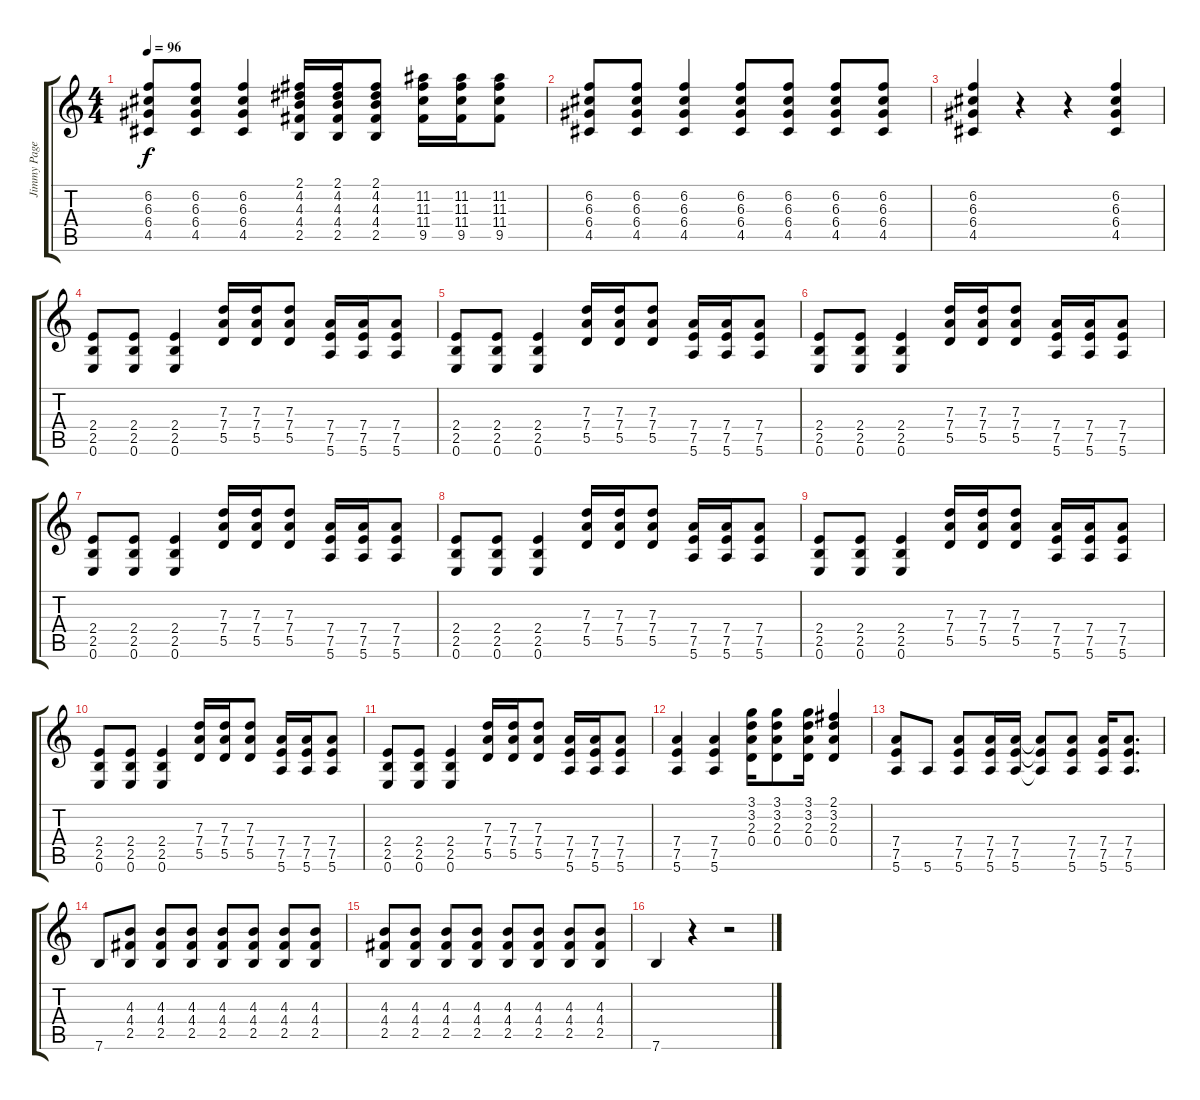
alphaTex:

\track ("Jimmy Page - Guitar" "Jimmy Page") {instrument overdrivenguitar}
\staff {score tabs}
\tuning (E4 B3 G3 D3 A2 E2) {hide}
\ts (4 4)
\tempo 96
\clef g2
\ks c
(6.2 6.3 6.4 4.5).8{dy f} (6.2 6.3 6.4 4.5).8 (6.2 6.3 6.4 4.5).4 (2.1 4.2 4.3 4.4 2.5).16 (2.1 4.2 4.3 4.4 2.5).16 (2.1 4.2 4.3 4.4 2.5).8 (11.2 11.3 11.4 9.5).16 (11.2 11.3 11.4 9.5).16 (11.2 11.3 11.4 9.5).8 |
(6.2 6.3 6.4 4.5).8 (6.2 6.3 6.4 4.5).8 (6.2 6.3 6.4 4.5).4 (6.2 6.3 6.4 4.5).8 (6.2 6.3 6.4 4.5).8 (6.2 6.3 6.4 4.5).8 (6.2 6.3 6.4 4.5).8 |
(6.2 6.3 6.4 4.5).4 r.4 r.4 (6.2 6.3 6.4 4.5).4 |
(2.4 2.5 0.6).8 (2.4 2.5 0.6).8 (2.4 2.5 0.6).4 (7.3 7.4 5.5).16 (7.3 7.4 5.5).16 (7.3 7.4 5.5).8 (7.4 7.5 5.6).16 (7.4 7.5 5.6).16 (7.4 7.5 5.6).8 |
(2.4 2.5 0.6).8 (2.4 2.5 0.6).8 (2.4 2.5 0.6).4 (7.3 7.4 5.5).16 (7.3 7.4 5.5).16 (7.3 7.4 5.5).8 (7.4 7.5 5.6).16 (7.4 7.5 5.6).16 (7.4 7.5 5.6).8 |
(2.4 2.5 0.6).8 (2.4 2.5 0.6).8 (2.4 2.5 0.6).4 (7.3 7.4 5.5).16 (7.3 7.4 5.5).16 (7.3 7.4 5.5).8 (7.4 7.5 5.6).16 (7.4 7.5 5.6).16 (7.4 7.5 5.6).8 |
(2.4 2.5 0.6).8 (2.4 2.5 0.6).8 (2.4 2.5 0.6).4 (7.3 7.4 5.5).16 (7.3 7.4 5.5).16 (7.3 7.4 5.5).8 (7.4 7.5 5.6).16 (7.4 7.5 5.6).16 (7.4 7.5 5.6).8 |
(2.4 2.5 0.6).8 (2.4 2.5 0.6).8 (2.4 2.5 0.6).4 (7.3 7.4 5.5).16 (7.3 7.4 5.5).16 (7.3 7.4 5.5).8 (7.4 7.5 5.6).16 (7.4 7.5 5.6).16 (7.4 7.5 5.6).8 |
(2.4 2.5 0.6).8 (2.4 2.5 0.6).8 (2.4 2.5 0.6).4 (7.3 7.4 5.5).16 (7.3 7.4 5.5).16 (7.3 7.4 5.5).8 (7.4 7.5 5.6).16 (7.4 7.5 5.6).16 (7.4 7.5 5.6).8 |
(2.4 2.5 0.6).8 (2.4 2.5 0.6).8 (2.4 2.5 0.6).4 (7.3 7.4 5.5).16 (7.3 7.4 5.5).16 (7.3 7.4 5.5).8 (7.4 7.5 5.6).16 (7.4 7.5 5.6).16 (7.4 7.5 5.6).8 |
(2.4 2.5 0.6).8 (2.4 2.5 0.6).8 (2.4 2.5 0.6).4 (7.3 7.4 5.5).16 (7.3 7.4 5.5).16 (7.3 7.4 5.5).8 (7.4 7.5 5.6).16 (7.4 7.5 5.6).16 (7.4 7.5 5.6).8 |
(7.4 7.5 5.6).4 (7.4 7.5 5.6).4 (3.1 3.2 2.3 0.4).16 (3.1 3.2 2.3 0.4).8 (3.1 3.2 2.3 0.4).16 (2.1 3.2 2.3 0.4).4 |
(7.4 7.5 5.6).8 5.6.8 (7.4 7.5 5.6).8 (7.4 7.5 5.6).16 (7.4 7.5 5.6).16 (7.4{t} 7.5{t} 5.6{t}).8 (7.4 7.5 5.6).8 (7.4 7.5 5.6).16 (7.4 7.5 5.6).8{d} |
7.6.8 (4.3 4.4 2.5).8 (4.3 4.4 2.5).8 (4.3 4.4 2.5).8 (4.3 4.4 2.5).8 (4.3 4.4 2.5).8 (4.3 4.4 2.5).8 (4.3 4.4 2.5).8 |
(4.3 4.4 2.5).8 (4.3 4.4 2.5).8 (4.3 4.4 2.5).8 (4.3 4.4 2.5).8 (4.3 4.4 2.5).8 (4.3 4.4 2.5).8 (4.3 4.4 2.5).8 (4.3 4.4 2.5).8 |
7.6.4 r.4 r.2
